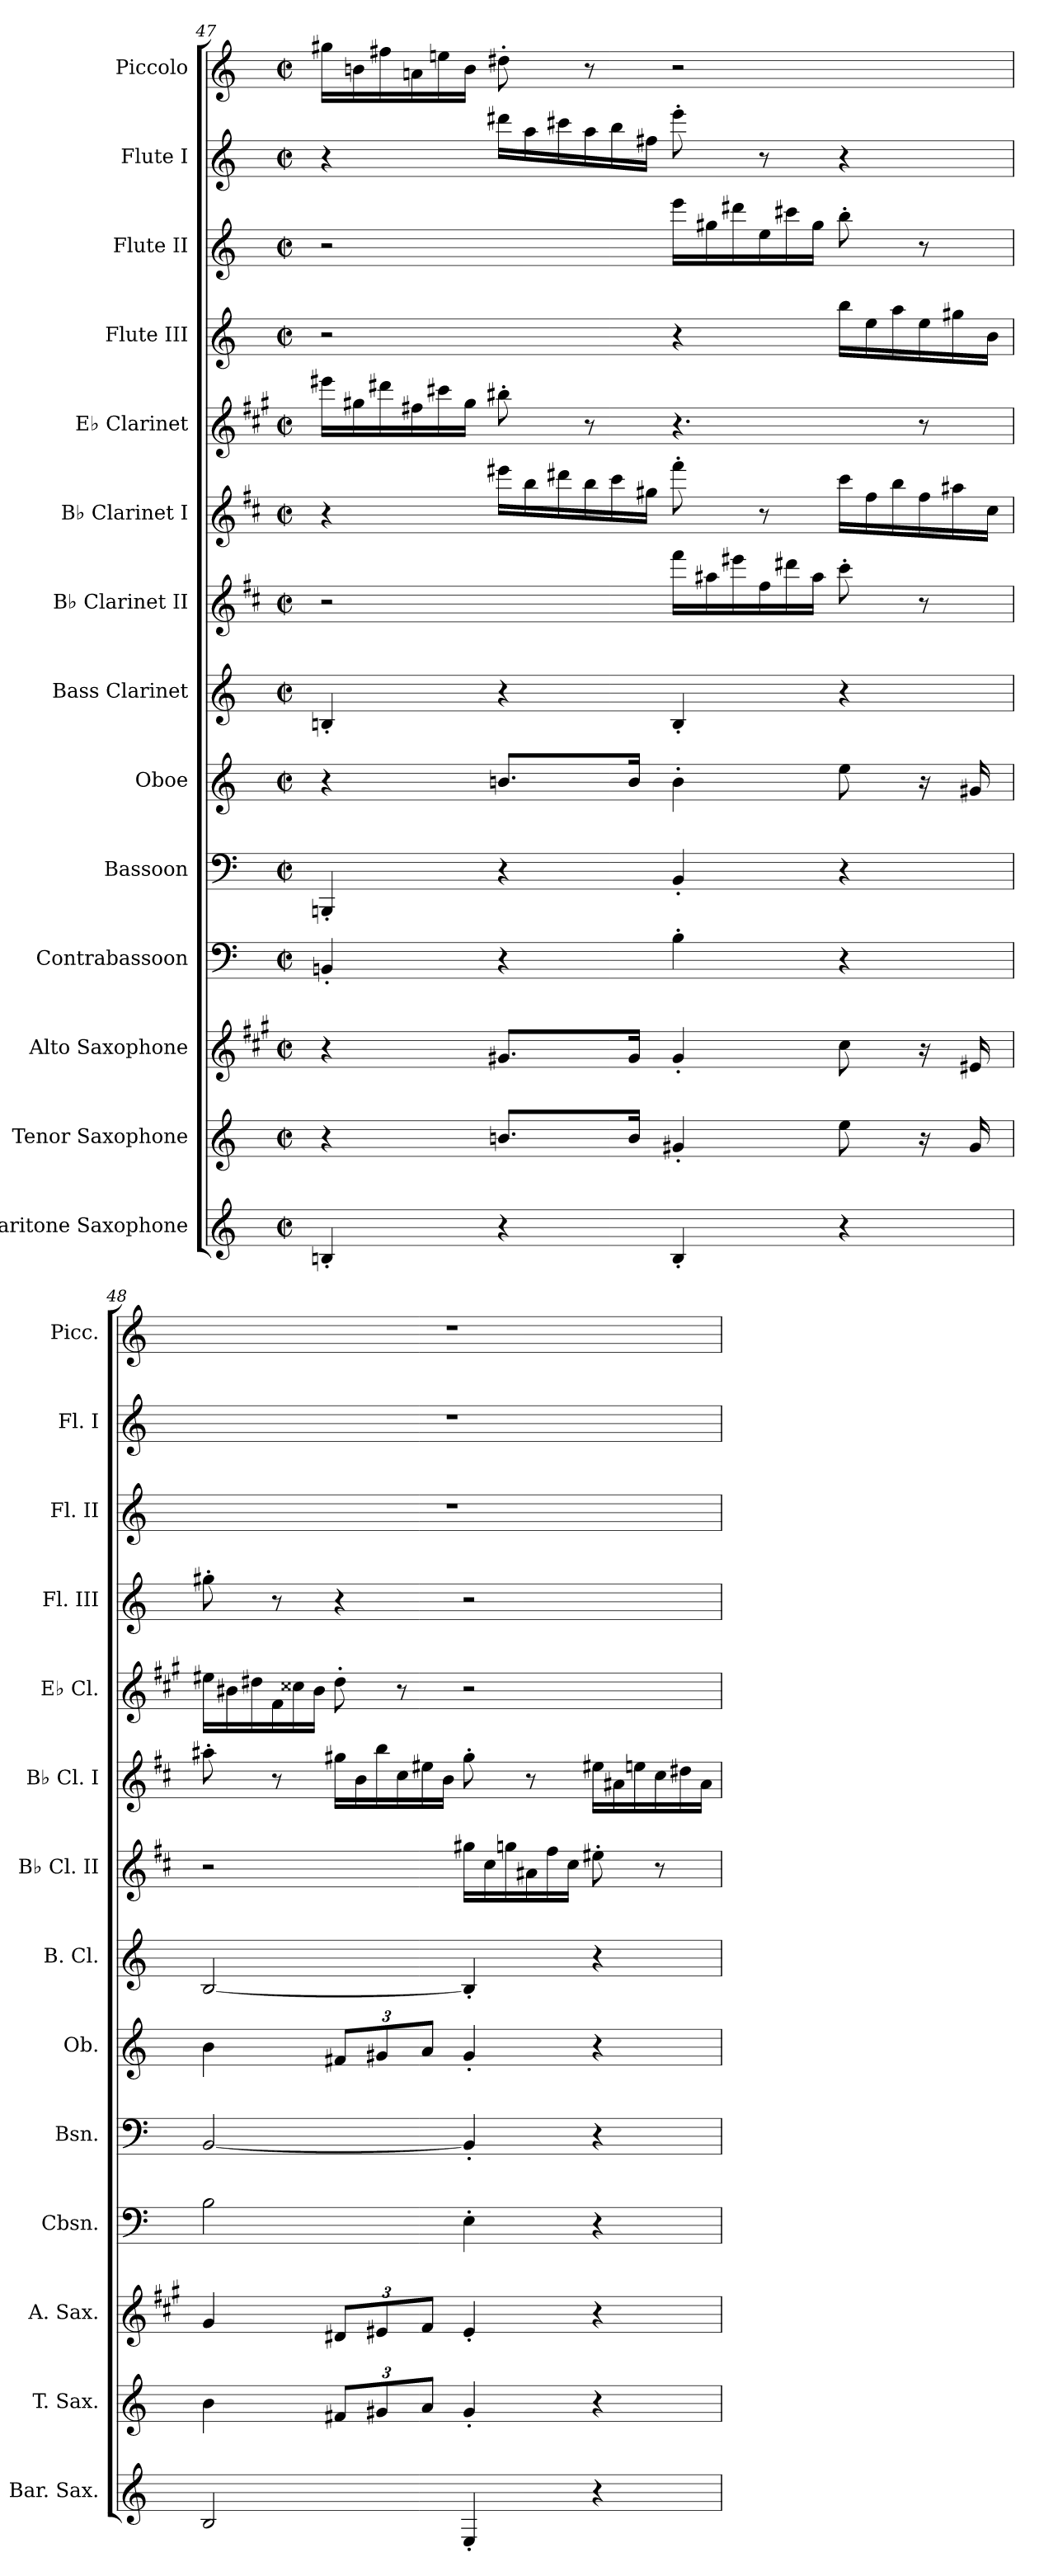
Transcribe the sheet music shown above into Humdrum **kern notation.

**kern	**kern	**kern	**kern	**kern	**kern	**kern	**kern	**kern	**kern	**kern	**kern	**kern	**kern
*part14	*part13	*part12	*part11	*part10	*part9	*part8	*part7	*part6	*part5	*part4	*part3	*part2	*part1
*staff14	*staff13	*staff12	*staff11	*staff10	*staff9	*staff8	*staff7	*staff6	*staff5	*staff4	*staff3	*staff2	*staff1
*I"Baritone Saxophone	*I"Tenor Saxophone	*I"Alto Saxophone	*I"Contrabassoon	*I"Bassoon	*I"Oboe	*I"Bass Clarinet	*I"B♭ Clarinet II	*I"B♭ Clarinet I	*I"E♭ Clarinet	*I"Flute III	*I"Flute II	*I"Flute I	*I"Piccolo
*I'Bar. Sax.	*I'T. Sax.	*I'A. Sax.	*I'Cbsn.	*I'Bsn.	*I'Ob.	*I'B. Cl.	*I'B♭ Cl. II	*I'B♭ Cl. I	*I'E♭ Cl.	*I'Fl. III	*I'Fl. II	*I'Fl. I	*I'Picc.
!!LO:PB:g=z
*clefG2	*clefG2	*clefG2	*clefF4	*clefF4	*clefG2	*clefG2	*clefG2	*clefG2	*clefG2	*clefG2	*clefG2	*clefG2	*clefG2
*ITrd12c21	*ITrd8c14	*ITrd5c9	*ITrd7c12	*	*	*ITrd8c14	*ITrd1c2	*ITrd1c2	*ITrd-2c-3	*	*	*	*ITrd-7c-12
*k[]	*k[]	*k[]	*k[]	*k[]	*k[]	*k[]	*k[]	*k[]	*k[]	*k[]	*k[]	*k[]	*k[]
*M2/2	*M2/2	*M2/2	*M2/2	*M2/2	*M2/2	*M2/2	*M2/2	*M2/2	*M2/2	*M2/2	*M2/2	*M2/2	*M2/2
*met(c|)	*met(c|)	*met(c|)	*met(c|)	*met(c|)	*met(c|)	*met(c|)	*met(c|)	*met(c|)	*met(c|)	*met(c|)	*met(c|)	*met(c|)	*met(c|)
*	*	*	*	*	*	*	*	*	*Xtuplet	*	*	*	*Xtuplet
=47	=47	=47	=47	=47	=47	=47	=47	=47	=47	=47	=47	=47	=47
4BBn'/	4r	4r	4BBBn'/	4BBBn'/	4r	4BBn'/	2r	4r	24ggg#X\LL	2r	2r	4r	24ggg#X\LL
.	.	.	.	.	.	.	.	.	24bbn\	.	.	.	24bbn\
.	.	.	.	.	.	.	.	.	24fff#X\	.	.	.	24fff#X\
.	.	.	.	.	.	.	.	.	24aan\	.	.	.	24aan\
.	.	.	.	.	.	.	.	.	24eeen\	.	.	.	24eeen\
.	.	.	.	.	.	.	.	.	24bb\JJ	.	.	.	24bb\JJ
*	*	*	*	*	*	*	*	*Xtuplet	*	*	*	*Xtuplet	*
4r	8.Bn/L	8.Bn/L	4r	4r	8.bn/L	4r	.	24ddd#X\LL	8ddd#X'\	.	.	24ddd#X\LL	8ddd#X'\
.	.	.	.	.	.	.	.	24aa\	.	.	.	24aa\	.
.	.	.	.	.	.	.	.	24ccc#X\	.	.	.	24ccc#X\	.
.	.	.	.	.	.	.	.	24aa\	8r	.	.	24aa\	8r
.	.	.	.	.	.	.	.	24bb\	.	.	.	24bb\	.
.	16B/Jk	16B/Jk	.	.	16b/Jk	.	.	.	.	.	.	.	.
.	.	.	.	.	.	.	.	24ff#X\JJ	.	.	.	24ff#X\JJ	.
*	*	*	*	*	*	*	*Xtuplet	*	*	*	*Xtuplet	*	*
4BB'/	4G#X'/	4B'/	4BB'\	4BB'/	4b'\	4BB'/	24eee\LL	8eee'\	4.r	4r	24eee\LL	8eee'\	2r
.	.	.	.	.	.	.	24gg#X\	.	.	.	24gg#X\	.	.
.	.	.	.	.	.	.	24ddd#X\	.	.	.	24ddd#X\	.	.
.	.	.	.	.	.	.	24ee\	8r	.	.	24ee\	8r	.
.	.	.	.	.	.	.	24ccc#X\	.	.	.	24ccc#X\	.	.
.	.	.	.	.	.	.	24gg#\JJ	.	.	.	24gg#\JJ	.	.
*	*	*	*	*	*	*	*	*	*	*Xtuplet	*	*	*
4r	8e\	8e\	4r	4r	8ee\	4r	8bb'\	24bb\LL	.	24bb\LL	8bb'\	4r	.
.	.	.	.	.	.	.	.	24ee\	.	24ee\	.	.	.
.	.	.	.	.	.	.	.	24aa\	.	24aa\	.	.	.
.	16r	16r	.	.	16r	.	8r	24ee\	8r	24ee\	8r	.	.
.	.	.	.	.	.	.	.	24gg#X\	.	24gg#X\	.	.	.
.	16G#/	16G#X/	.	.	16g#X/	.	.	.	.	.	.	.	.
.	.	.	.	.	.	.	.	24b\JJ	.	24b\JJ	.	.	.
=48	=48	=48	=48	=48	=48	=48	=48	=48	=48	=48	=48	=48	=48
2BB/	4B\	4B/	2BB\	[2BB/	4b\	[2BB/	2r	8gg#X'\	24gg#X\LL	8gg#X'\	1r	1r	1r
.	.	.	.	.	.	.	.	.	24dd#X\	.	.	.	.
.	.	.	.	.	.	.	.	.	24ff#X\	.	.	.	.
.	.	.	.	.	.	.	.	8r	24a\	8r	.	.	.
.	.	.	.	.	.	.	.	.	24ee#X\	.	.	.	.
.	.	.	.	.	.	.	.	.	24dd#\JJ	.	.	.	.
*	*Xbrackettup	*Xbrackettup	*	*	*Xbrackettup	*	*	*	*	*	*	*	*
.	12F#X/L	12F#X/L	.	.	12f#X/L	.	.	24ff#X\LL	8ff#'\	4r	.	.	.
.	.	.	.	.	.	.	.	24a\	.	.	.	.	.
.	12G#X/	12G#X/	.	.	12g#X/	.	.	24aa\	.	.	.	.	.
.	.	.	.	.	.	.	.	24b\	8r	.	.	.	.
.	12A/J	12A/J	.	.	12a/J	.	.	24dd#X\	.	.	.	.	.
.	.	.	.	.	.	.	.	24a\JJ	.	.	.	.	.
4EE'/	4G#'/	4G#'/	4EE'\	4BB'/]	4g#'/	4BB'/]	24ff#X\LL	8ff#'\	2r	2r	.	.	.
.	.	.	.	.	.	.	24b\	.	.	.	.	.	.
.	.	.	.	.	.	.	24ffn\	.	.	.	.	.	.
.	.	.	.	.	.	.	24g#X\	8r	.	.	.	.	.
.	.	.	.	.	.	.	24ee\	.	.	.	.	.	.
.	.	.	.	.	.	.	24b\JJ	.	.	.	.	.	.
4r	4r	4r	4r	4r	4r	4r	8dd#X'\	24dd#X\LL	.	.	.	.	.
.	.	.	.	.	.	.	.	24g#X\	.	.	.	.	.
.	.	.	.	.	.	.	.	24ddn\	.	.	.	.	.
.	.	.	.	.	.	.	8r	24b\	.	.	.	.	.
.	.	.	.	.	.	.	.	24cc#X\	.	.	.	.	.
.	.	.	.	.	.	.	.	24g#\JJ	.	.	.	.	.
=	=	=	=	=	=	=	=	=	=	=	=	=	=
*-	*-	*-	*-	*-	*-	*-	*-	*-	*-	*-	*-	*-	*-
